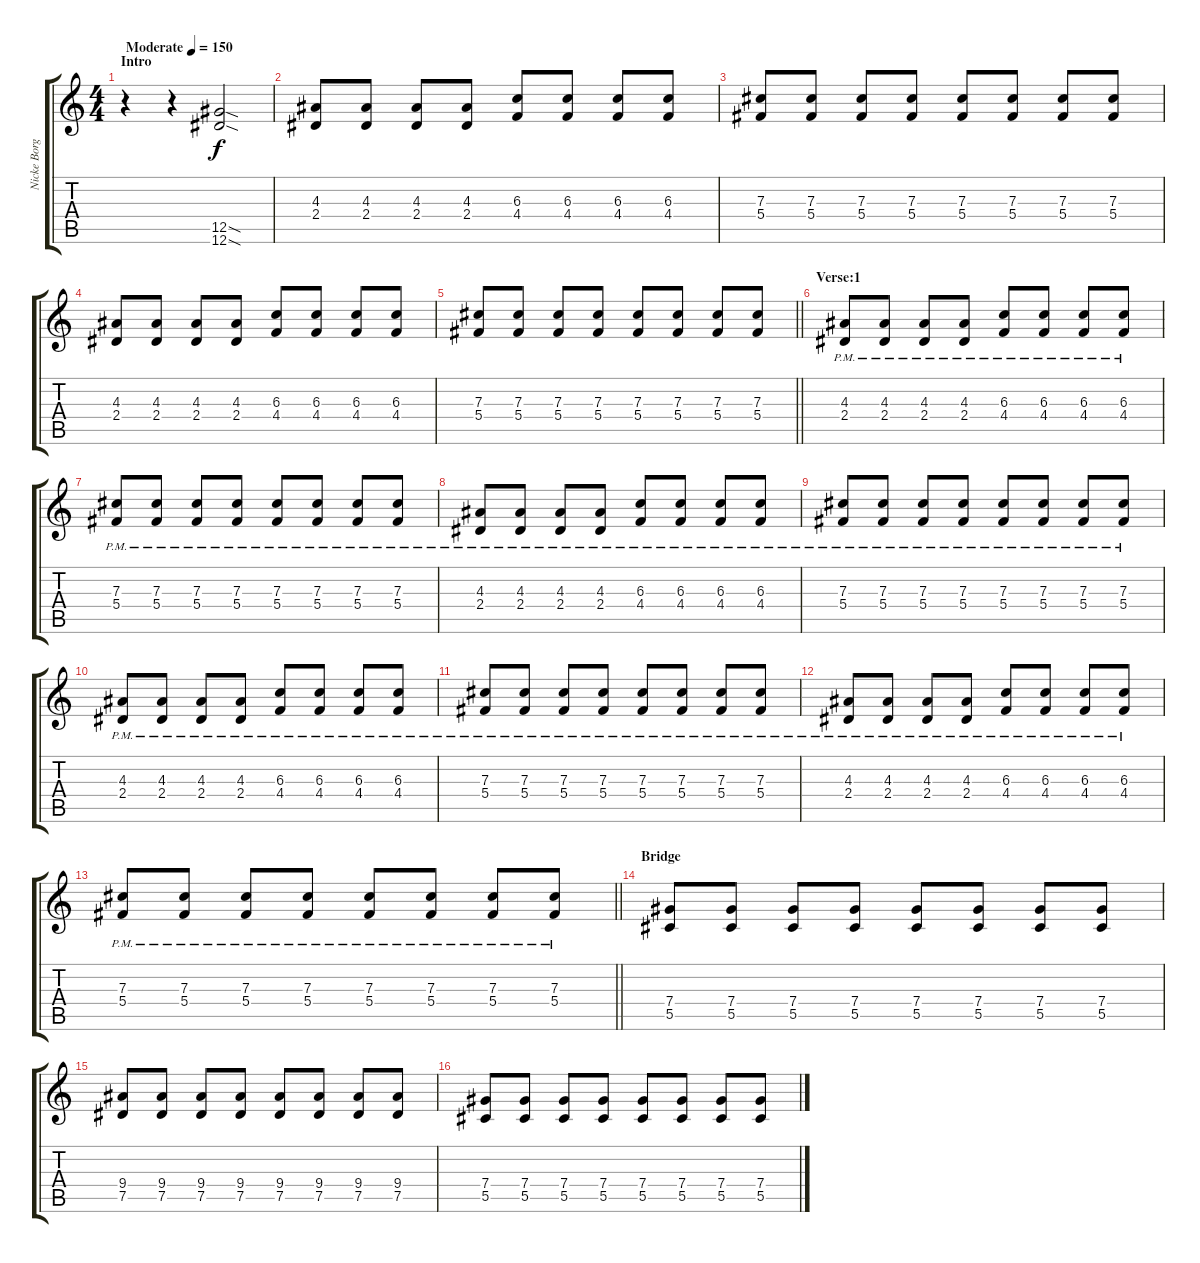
\track ("Nicke Borg" "Nicke Borg") {instrument distortionguitar}
\staff {score tabs}
\tuning (Eb4 Bb3 Gb3 Db3 Ab2 Eb2) {hide}
\ts (4 4)
\section ("" "Intro")
\tempo (150 "Moderate")
\clef g2
\ks c
r.4{dy f instrument distortionguitar} r.4 (12.5{sod} 12.6{sod}).2 |
(4.3 2.4).8 (4.3 2.4).8 (4.3 2.4).8 (4.3 2.4).8 (6.3 4.4).8 (6.3 4.4).8 (6.3 4.4).8 (6.3 4.4).8 |
(7.3 5.4).8 (7.3 5.4).8 (7.3 5.4).8 (7.3 5.4).8 (7.3 5.4).8 (7.3 5.4).8 (7.3 5.4).8 (7.3 5.4).8 |
(4.3 2.4).8 (4.3 2.4).8 (4.3 2.4).8 (4.3 2.4).8 (6.3 4.4).8 (6.3 4.4).8 (6.3 4.4).8 (6.3 4.4).8 |
\barLineRight lightlight
(7.3 5.4).8 (7.3 5.4).8 (7.3 5.4).8 (7.3 5.4).8 (7.3 5.4).8 (7.3 5.4).8 (7.3 5.4).8 (7.3 5.4).8 |
\section ("" "Verse:1")
(4.3{pm} 2.4{pm}).8 (4.3{pm} 2.4{pm}).8 (4.3{pm} 2.4{pm}).8 (4.3{pm} 2.4{pm}).8 (6.3{pm} 4.4{pm}).8 (6.3{pm} 4.4{pm}).8 (6.3{pm} 4.4{pm}).8 (6.3{pm} 4.4{pm}).8 |
(7.3{pm} 5.4{pm}).8 (7.3{pm} 5.4{pm}).8 (7.3{pm} 5.4{pm}).8 (7.3{pm} 5.4{pm}).8 (7.3{pm} 5.4{pm}).8 (7.3{pm} 5.4{pm}).8 (7.3{pm} 5.4{pm}).8 (7.3{pm} 5.4{pm}).8 |
(4.3{pm} 2.4{pm}).8 (4.3{pm} 2.4{pm}).8 (4.3{pm} 2.4{pm}).8 (4.3{pm} 2.4{pm}).8 (6.3{pm} 4.4{pm}).8 (6.3{pm} 4.4{pm}).8 (6.3{pm} 4.4{pm}).8 (6.3{pm} 4.4{pm}).8 |
(7.3{pm} 5.4{pm}).8 (7.3{pm} 5.4{pm}).8 (7.3{pm} 5.4{pm}).8 (7.3{pm} 5.4{pm}).8 (7.3{pm} 5.4{pm}).8 (7.3{pm} 5.4{pm}).8 (7.3{pm} 5.4{pm}).8 (7.3{pm} 5.4{pm}).8 |
(4.3{pm} 2.4{pm}).8 (4.3{pm} 2.4{pm}).8 (4.3{pm} 2.4{pm}).8 (4.3{pm} 2.4{pm}).8 (6.3{pm} 4.4{pm}).8 (6.3{pm} 4.4{pm}).8 (6.3{pm} 4.4{pm}).8 (6.3{pm} 4.4{pm}).8 |
(7.3{pm} 5.4{pm}).8 (7.3{pm} 5.4{pm}).8 (7.3{pm} 5.4{pm}).8 (7.3{pm} 5.4{pm}).8 (7.3{pm} 5.4{pm}).8 (7.3{pm} 5.4{pm}).8 (7.3{pm} 5.4{pm}).8 (7.3{pm} 5.4{pm}).8 |
(4.3{pm} 2.4{pm}).8 (4.3{pm} 2.4{pm}).8 (4.3{pm} 2.4{pm}).8 (4.3{pm} 2.4{pm}).8 (6.3{pm} 4.4{pm}).8 (6.3{pm} 4.4{pm}).8 (6.3{pm} 4.4{pm}).8 (6.3{pm} 4.4{pm}).8 |
\barLineRight lightlight
(7.3{pm} 5.4{pm}).8 (7.3{pm} 5.4{pm}).8 (7.3{pm} 5.4{pm}).8 (7.3{pm} 5.4{pm}).8 (7.3{pm} 5.4{pm}).8 (7.3{pm} 5.4{pm}).8 (7.3{pm} 5.4{pm}).8 (7.3{pm} 5.4{pm}).8 |
\section ("" "Bridge")
(7.4 5.5).8 (7.4 5.5).8 (7.4 5.5).8 (7.4 5.5).8 (7.4 5.5).8 (7.4 5.5).8 (7.4 5.5).8 (7.4 5.5).8 |
(9.4 7.5).8 (9.4 7.5).8 (9.4 7.5).8 (9.4 7.5).8 (9.4 7.5).8 (9.4 7.5).8 (9.4 7.5).8 (9.4 7.5).8 |
(7.4 5.5).8 (7.4 5.5).8 (7.4 5.5).8 (7.4 5.5).8 (7.4 5.5).8 (7.4 5.5).8 (7.4 5.5).8 (7.4 5.5).8
